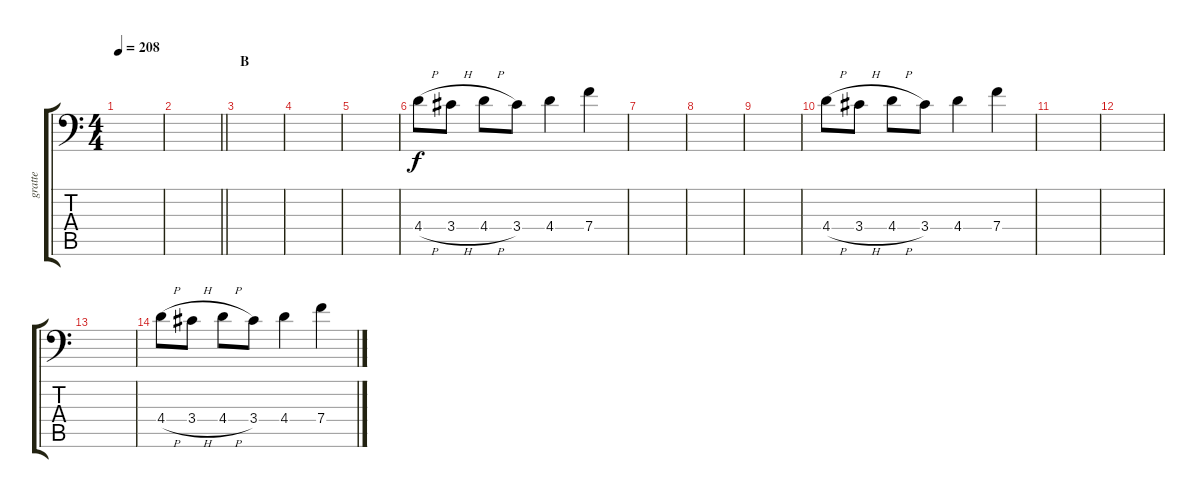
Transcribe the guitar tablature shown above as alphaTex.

\track ("gratte" "gratte") {instrument distortionguitar}
\staff {score tabs}
\tuning (C4 G3 Eb3 Bb2 F2 Bb1) {hide}
\ts (4 4)
\tempo 208
\clef f4
\ks c
|
\barLineRight lightlight
|
\section ("" "B")
|
|
|
4.4{h}.8 3.4{h}.8 4.4{h}.8 3.4.8 4.4.4 7.4.4 |
|
|
|
4.4{h}.8 3.4{h}.8 4.4{h}.8 3.4.8 4.4.4 7.4.4 |
|
|
|
4.4{h}.8 3.4{h}.8 4.4{h}.8 3.4.8 4.4.4 7.4.4
